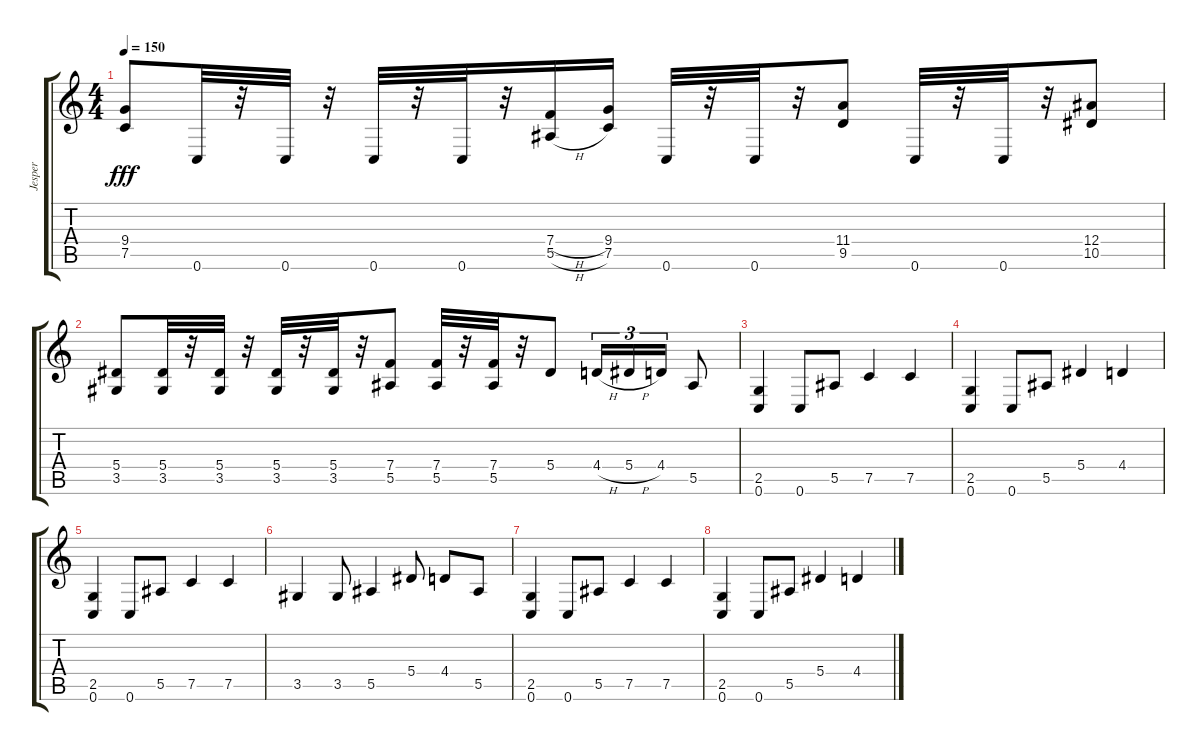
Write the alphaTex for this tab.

\track ("Jesper" "Jesper") {instrument overdrivenguitar}
\staff {score tabs}
\tuning (C4 G3 Eb3 Bb2 F2 C2) {hide}
\ts (4 4)
\tempo 150
\clef g2
\ks c
(9.4 7.5).8{dy fff} 0.6.32 r.32 0.6.32 r.32 0.6.32 r.32 0.6.32 r.32 (7.4{h} 5.5{h}).16 (9.4 7.5).16 0.6.32 r.32 0.6.32 r.32 (11.4 9.5).8 0.6.32 r.32 0.6.32 r.32 (12.4 10.5).8 |
(5.4 3.5).8 (5.4 3.5).32 r.32 (5.4 3.5).32 r.32 (5.4 3.5).32 r.32 (5.4 3.5).32 r.32 (7.4 5.5).8 (7.4 5.5).32 r.32 (7.4 5.5).32 r.32 5.4.8 4.4{h}.16{tu (3 2)} 5.4{h}.16{tu (3 2)} 4.4.16{tu (3 2)} 5.5.8 |
(2.5 0.6).4 0.6.8 5.5.8 7.5.4 7.5.4 |
(2.5 0.6).4 0.6.8 5.5.8 5.4.4 4.4.4 |
(2.5 0.6).4 0.6.8 5.5.8 7.5.4 7.5.4 |
3.5.4 3.5.8 5.5.4 5.4.8 4.4.8 5.5.8 |
(2.5 0.6).4 0.6.8 5.5.8 7.5.4 7.5.4 |
(2.5 0.6).4 0.6.8 5.5.8 5.4.4 4.4.4
